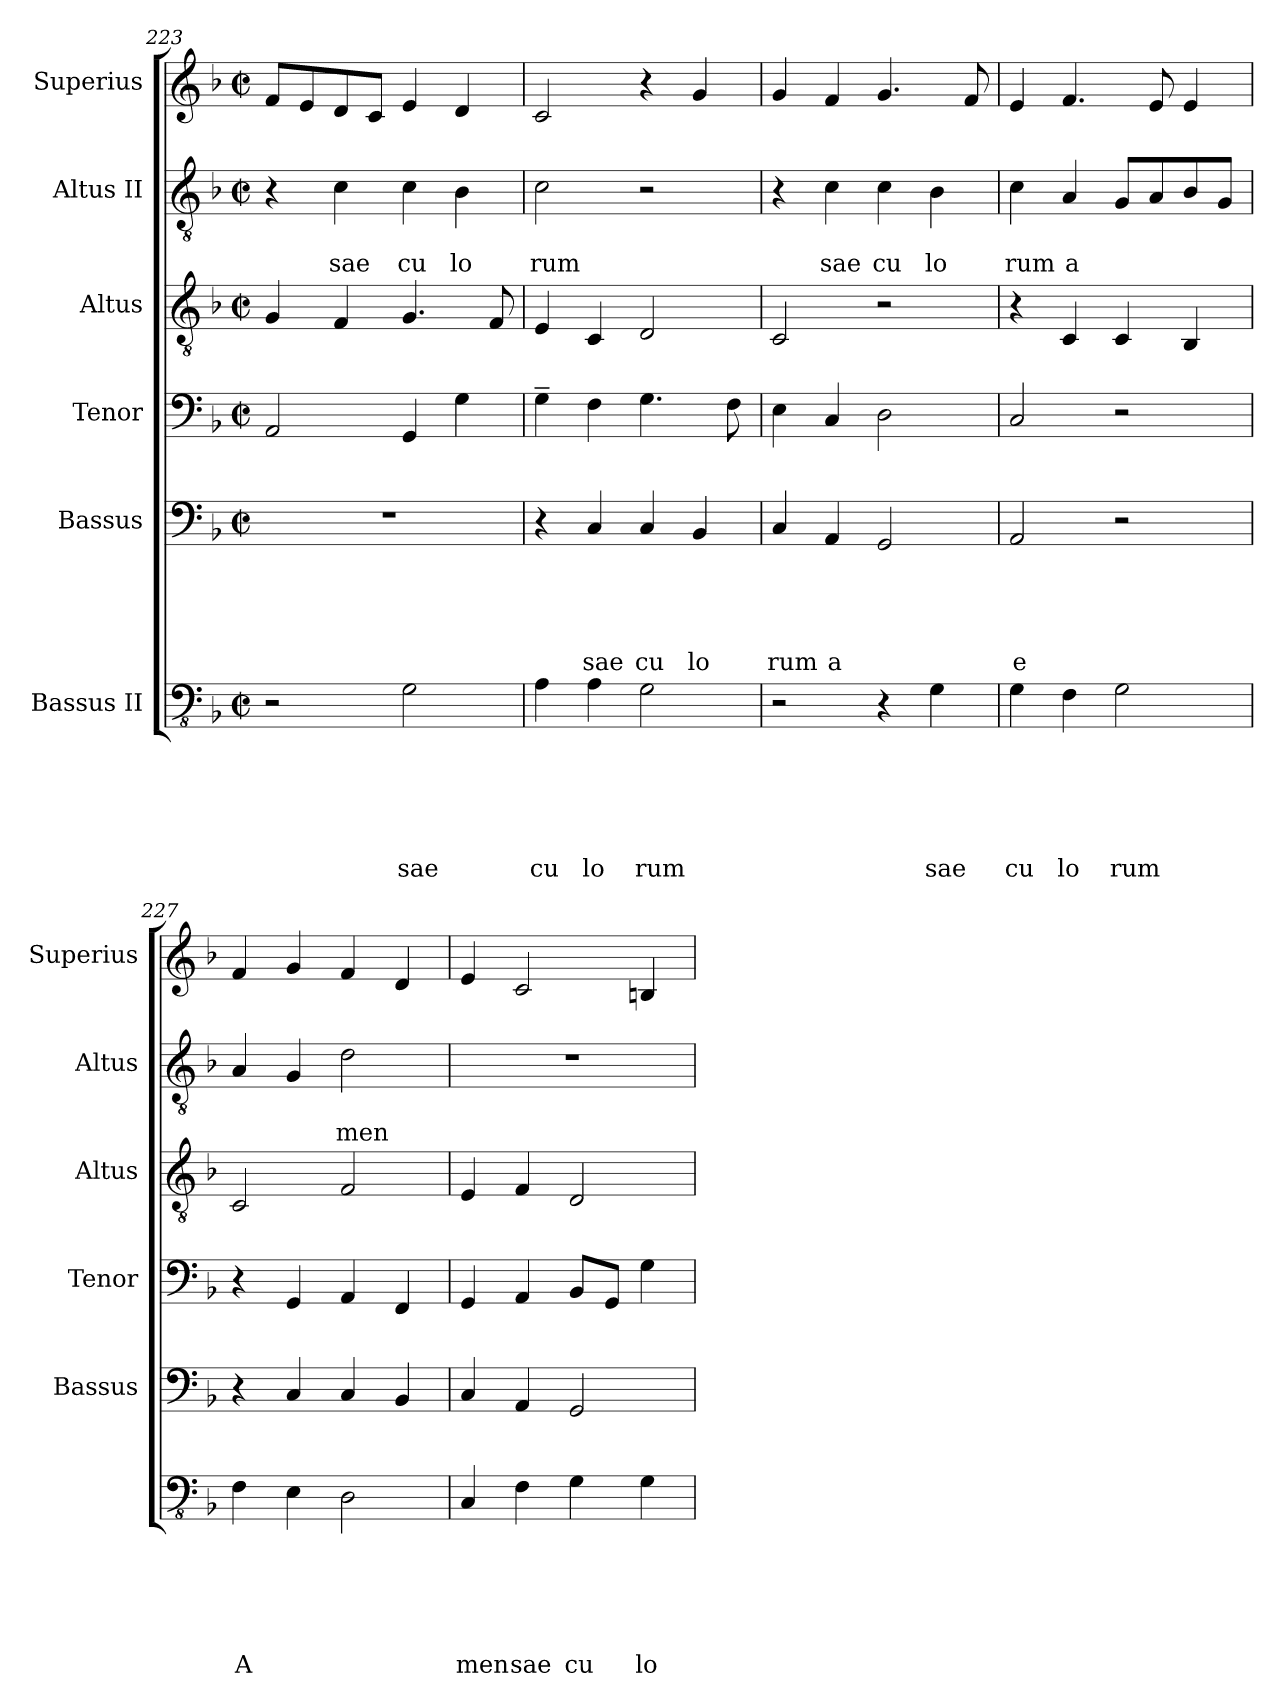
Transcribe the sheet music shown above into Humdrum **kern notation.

**kern	**text	**text	**text	**text	**text	**text	**kern	**text	**text	**text	**text	**text	**kern	**kern	**kern	**text	**text	**kern
*part6	*part6	*part6	*part6	*part6	*part6	*part6	*part5	*part5	*part5	*part5	*part5	*part5	*part4	*part3	*part2	*part2	*part2	*part1
*staff6	*staff6	*staff6	*staff6	*staff6	*staff6	*staff6	*staff5	*staff5	*staff5	*staff5	*staff5	*staff5	*staff4	*staff3	*staff2	*staff2	*staff2	*staff1
*I"Bassus II	*	*	*	*	*	*	*I"Bassus	*	*	*	*	*	*I"Tenor	*I"Altus	*I"Altus II	*	*	*I"Superius
*	*	*	*	*	*	*	*I'Bassus	*	*	*	*	*	*I'Tenor	*I'Altus	*I'Altus	*	*	*I'Superius
*clefFv4	*	*	*	*	*	*	*clefF4	*	*	*	*	*	*clefF4	*clefGv2	*clefGv2	*	*	*clefG2
*k[b-]	*	*	*	*	*	*	*k[b-]	*	*	*	*	*	*k[b-]	*k[b-]	*k[b-]	*	*	*k[b-]
*F:	*	*	*	*	*	*	*F:	*	*	*	*	*	*F:	*F:	*F:	*	*	*F:
*M2/2	*	*	*	*	*	*	*M2/2	*	*	*	*	*	*M2/2	*M2/2	*M2/2	*	*	*M2/2
*met(c|)	*	*	*	*	*	*	*met(c|)	*	*	*	*	*	*met(c|)	*met(c|)	*met(c|)	*	*	*met(c|)
=223	=223	=223	=223	=223	=223	=223	=223	=223	=223	=223	=223	=223	=223	=223	=223	=223	=223	=223
2r	.	.	.	.	.	.	1r	.	.	.	.	.	2AA/	4G/	4r	.	.	8f/L
.	.	.	.	.	.	.	.	.	.	.	.	.	.	.	.	.	.	8e/
!	!	!	!	!	!	!	!	!	!	!	!	!	!	!	!	!	!LO:LY:b	!
.	.	.	.	.	.	.	.	.	.	.	.	.	.	4F/	4c\	.	sae	8d/
.	.	.	.	.	.	.	.	.	.	.	.	.	.	.	.	.	.	8c/J
!	!	!	!	!	!	!LO:LY:b	!	!	!	!	!	!	!	!	!	!	!LO:LY:b	!
2GG\	.	.	.	.	.	sae	.	.	.	.	.	.	4GG/	4.G/	4c\	.	cu	4e/
!	!	!	!	!	!	!	!	!	!	!	!	!	!	!	!	!	!LO:LY:b	!
.	.	.	.	.	.	.	.	.	.	.	.	.	4G\	.	4B-\	.	lo	4d/
.	.	.	.	.	.	.	.	.	.	.	.	.	.	8F/	.	.	.	.
!!LO:LB:g=z
=224	=224	=224	=224	=224	=224	=224	=224	=224	=224	=224	=224	=224	=224	=224	=224	=224	=224	=224
!	!	!	!	!	!	!LO:LY:b	!	!	!	!	!	!	!	!	!	!	!LO:LY:b	!
4AA\	.	.	.	.	.	cu	4r	.	.	.	.	.	4G~>\	4E/	2c\	.	rum	2c/
!	!	!	!	!	!	!LO:LY:b	!	!	!	!	!	!LO:LY:b	!	!	!	!	!	!
4AA\	.	.	.	.	.	lo	4C/	.	.	.	.	sae	4F\	4C/	.	.	.	.
!	!	!	!	!	!	!LO:LY:b	!	!	!	!	!	!LO:LY:b	!	!	!	!	!	!
2GG\	.	.	.	.	.	rum	4C/	.	.	.	.	cu	4.G\	2D/	2r	.	.	4r
!	!	!	!	!	!	!	!	!	!	!	!	!LO:LY:b	!	!	!	!	!	!
.	.	.	.	.	.	.	4BB-/	.	.	.	.	lo	.	.	.	.	.	4g/
.	.	.	.	.	.	.	.	.	.	.	.	.	8F\	.	.	.	.	.
=225	=225	=225	=225	=225	=225	=225	=225	=225	=225	=225	=225	=225	=225	=225	=225	=225	=225	=225
!	!	!	!	!	!	!	!	!	!	!	!	!LO:LY:b	!	!	!	!	!	!
2r	.	.	.	.	.	.	4C/	.	.	.	.	rum	4E\	2C/	4r	.	.	4g/
!	!	!	!	!	!	!	!	!	!	!	!	!LO:LY:b	!	!	!	!	!LO:LY:b	!
.	.	.	.	.	.	.	4AA/	.	.	.	.	a	4C/	.	4c\	.	sae	4f/
!	!	!	!	!	!	!	!	!	!	!	!	!	!	!	!	!	!LO:LY:b	!
4r	.	.	.	.	.	.	2GG/	.	.	.	.	.	2D\	2r	4c\	.	cu	4.g/
!	!	!	!	!	!	!LO:LY:b	!	!	!	!	!	!	!	!	!	!	!LO:LY:b	!
4GG\	.	.	.	.	.	sae	.	.	.	.	.	.	.	.	4B-\	.	lo	.
.	.	.	.	.	.	.	.	.	.	.	.	.	.	.	.	.	.	8f/
=226	=226	=226	=226	=226	=226	=226	=226	=226	=226	=226	=226	=226	=226	=226	=226	=226	=226	=226
!	!	!	!	!	!	!LO:LY:b	!	!	!	!	!	!LO:LY:b	!	!	!	!	!LO:LY:b	!
4GG\	.	.	.	.	.	cu	2AA/	.	.	.	.	e	2C/	4r	4c\	.	rum	4e/
!	!	!	!	!	!	!LO:LY:b	!	!	!	!	!	!	!	!	!	!	!LO:LY:b	!
4FF\	.	.	.	.	.	lo	.	.	.	.	.	.	.	4C/	4A/	.	a	4.f/
!	!	!	!	!	!	!LO:LY:b	!	!	!	!	!	!	!	!	!	!	!	!
2GG\	.	.	.	.	.	rum	2r	.	.	.	.	.	2r	4C/	8G/L	.	.	.
.	.	.	.	.	.	.	.	.	.	.	.	.	.	.	8A/	.	.	8e/
.	.	.	.	.	.	.	.	.	.	.	.	.	.	4BB-/	8B-/	.	.	4e/
.	.	.	.	.	.	.	.	.	.	.	.	.	.	.	8G/J	.	.	.
=227	=227	=227	=227	=227	=227	=227	=227	=227	=227	=227	=227	=227	=227	=227	=227	=227	=227	=227
!	!	!	!	!	!	!LO:LY:b	!	!	!	!	!	!	!	!	!	!	!	!
4FF\	.	.	.	.	.	A	4r	.	.	.	.	.	4r	2C/	4A/	.	.	4f/
4EE\	.	.	.	.	.	.	4C/	.	.	.	.	.	4GG/	.	4G/	.	.	4g/
!	!	!	!	!	!	!	!	!	!	!	!	!	!	!	!	!	!LO:LY:b	!
2DD\	.	.	.	.	.	.	4C/	.	.	.	.	.	4AA/	2F/	2d\	.	men	4f/
.	.	.	.	.	.	.	4BB-/	.	.	.	.	.	4FF/	.	.	.	.	4d/
=228	=228	=228	=228	=228	=228	=228	=228	=228	=228	=228	=228	=228	=228	=228	=228	=228	=228	=228
!	!	!	!	!	!	!LO:LY:b	!	!	!	!	!	!	!	!	!	!	!	!
4CC/	.	.	.	.	.	men	4C/	.	.	.	.	.	4GG/	4E/	1r	.	.	4e/
!	!	!	!	!	!	!LO:LY:b	!	!	!	!	!	!	!	!	!	!	!	!
4FF\	.	.	.	.	.	sae	4AA/	.	.	.	.	.	4AA/	4F/	.	.	.	2c/
!	!	!	!	!	!	!LO:LY:b	!	!	!	!	!	!	!	!	!	!	!	!
4GG\	.	.	.	.	.	cu	2GG/	.	.	.	.	.	8BB-/L	2D/	.	.	.	.
.	.	.	.	.	.	.	.	.	.	.	.	.	8GG/J	.	.	.	.	.
!	!	!	!	!	!	!LO:LY:b	!	!	!	!	!	!	!	!	!	!	!	!
4GG\	.	.	.	.	.	lo	.	.	.	.	.	.	4G\	.	.	.	.	4B/
=	=	=	=	=	=	=	=	=	=	=	=	=	=	=	=	=	=	=
*-	*-	*-	*-	*-	*-	*-	*-	*-	*-	*-	*-	*-	*-	*-	*-	*-	*-	*-
